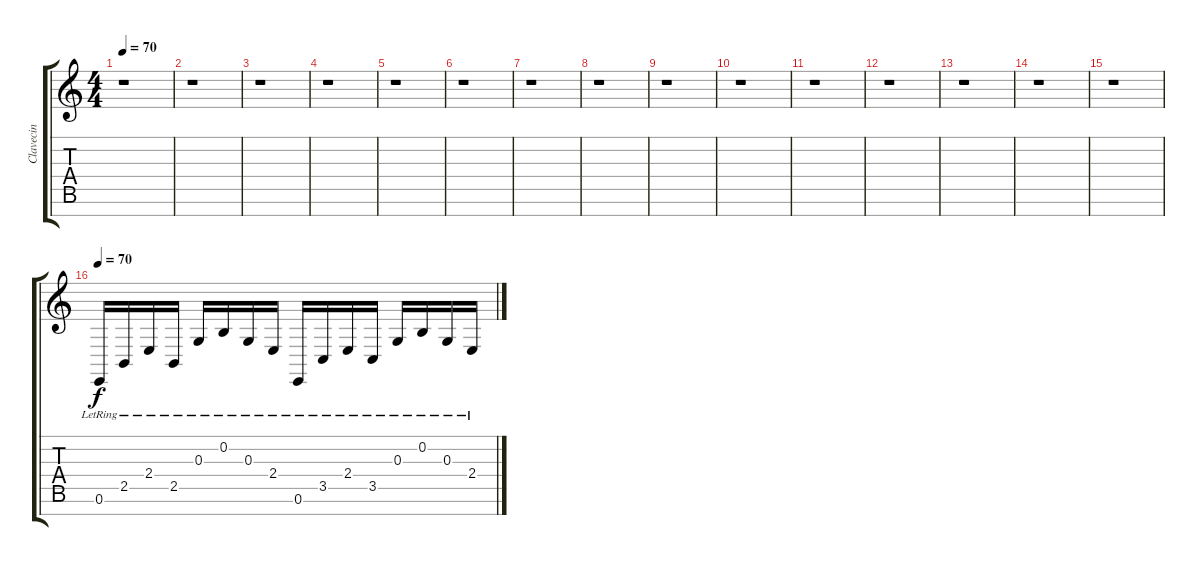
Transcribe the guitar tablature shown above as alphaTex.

\track ("Clavecin" "Clavecin") {instrument harpsichord}
\staff {score tabs}
\tuning (E4 B3 G3 D3 A2 E2 B1) {hide}
\ts (4 4)
\tempo 70
\clef g2
\ks c
r.1{dy f} |
r.1 |
r.1 |
r.1 |
r.1 |
r.1 |
r.1 |
r.1 |
r.1 |
r.1 |
r.1 |
r.1 |
r.1 |
r.1 |
r.1 |
\tempo 70
0.6{lr}.16{volume 10 balance 8} 2.5{lr}.16 2.4{lr}.16 2.5{lr}.16 0.3{lr}.16 0.2{lr}.16 0.3{lr}.16 2.4{lr}.16 0.6{lr}.16 3.5{lr}.16 2.4{lr}.16 3.5{lr}.16 0.3{lr}.16 0.2{lr}.16 0.3{lr}.16 2.4{lr}.16
